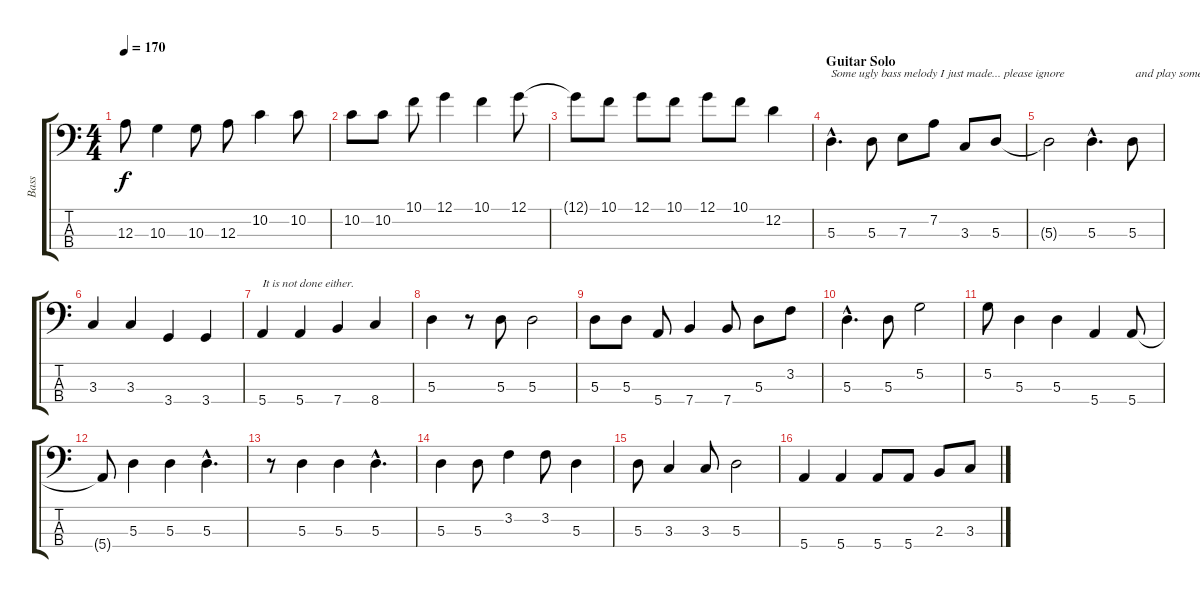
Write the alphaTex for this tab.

\track ("Bass" "Bass") {instrument electricbassfinger}
\staff {score tabs}
\tuning (G2 D2 A1 E1) {hide}
\ts (4 4)
\tempo 170
\clef f4
\ks c
12.3{t}.8{dy f} 10.3.4 10.3.8 12.3.8 10.2.4 10.2.8 |
10.2.8 10.2.8 10.1.8 12.1.4 10.1.4 12.1.8 |
12.1{t}.8 10.1.8 12.1.8 10.1.8 12.1.8 10.1.8 12.2.4 |
\section ("" "Guitar Solo")
5.3{hac}.4{d txt "Some ugly bass melody I just made... please ignore"} 5.3.8 7.3.8 7.2.8 3.3.8 5.3.8 |
5.3{t}.2 5.3{hac}.4{d} 5.3.8{txt " and play something better"} |
3.3.4 3.3.4 3.4.4 3.4.4 |
5.4.4{txt "It is not done either."} 5.4.4 7.4.4 8.4.4 |
5.3.4 r.8 5.3.8 5.3.2 |
5.3.8 5.3.8 5.4.8 7.4.4 7.4.8 5.3.8 3.2.8 |
5.3{hac}.4{d} 5.3.8 5.2.2 |
5.2.8 5.3.4 5.3.4 5.4.4 5.4.8 |
5.4{t}.8 5.3.4 5.3.4 5.3{hac}.4{d} |
r.8 5.3.4 5.3.4 5.3{hac}.4{d} |
5.3.4 5.3.8 3.2.4 3.2.8 5.3.4 |
5.3.8 3.3.4 3.3.8 5.3.2 |
5.4.4 5.4.4 5.4.8 5.4.8 2.3.8 3.3.8
